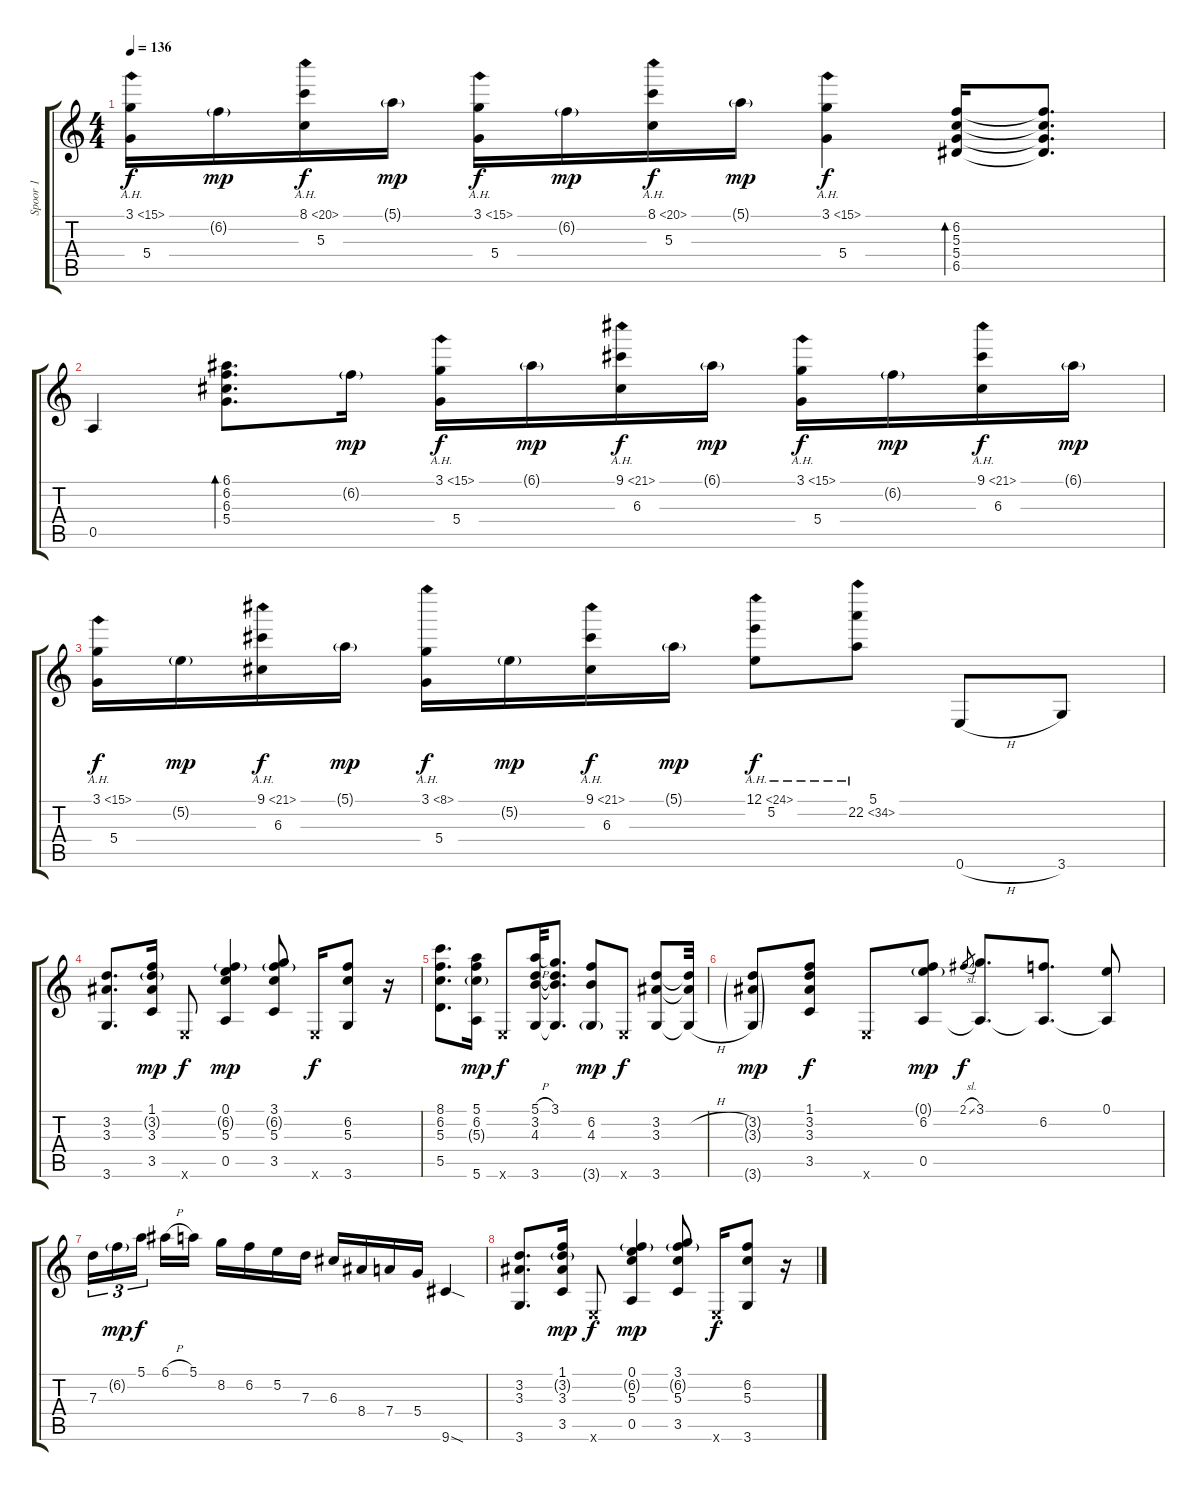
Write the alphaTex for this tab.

\track ("Spoor 1" "Spoor 1") {instrument acousticguitarsteel}
\staff {score tabs}
\tuning (E4 B3 G3 D3 A2 E2) {hide}
\ts (4 4)
\tempo 136
\clef g2
\ks c
(3.1{ah 12} 5.4).16{dy f} 6.2{g}.16{dy mp} (8.1{ah 12} 5.3).16{dy f} 5.1{g}.16{dy mp} (3.1{ah 12} 5.4).16{dy f} 6.2{g}.16{dy mp} (8.1{ah 12} 5.3).16{dy f} 5.1{g}.16{dy mp} (3.1{ah 12} 5.4).4{dy f} (6.2 5.3 5.4 6.5).16{bd 60} (6.2{t} 5.3{t} 5.4{t} 6.5{t}).8{d} |
0.5.4 (6.1 6.2 6.3 5.4).8{d bd 60} 6.2{g}.16{dy mp} (3.1{ah 12} 5.4).16{dy f} 6.1{g}.16{dy mp} (9.1{ah 12} 6.3).16{dy f} 6.1{g}.16{dy mp} (3.1{ah 12} 5.4).16{dy f} 6.2{g}.16{dy mp} (9.1{ah 12} 6.3).16{dy f} 6.1{g}.16{dy mp} |
(3.1{ah 12} 5.4).16{dy f} 5.2{g}.16{dy mp} (9.1{ah 12} 6.3).16{dy f} 5.1{g}.16{dy mp} (3.1{ah 5} 5.4).16{dy f} 5.2{g}.16{dy mp} (9.1{ah 12} 6.3).16{dy f} 5.1{g}.16{dy mp} (12.1{ah 12} 5.2).8{dy f} (5.1 22.2{ah 12}).8 0.6{h}.8 3.6.8 |
(3.2 3.3 3.6).8{d} (1.1 3.2{g} 3.3 3.5).16{dy mp} 0.6{x}.8{dy f} (0.1 6.2{g} 5.3 0.5).4{dy mp} (3.1 6.2{g} 5.3 3.5).8 0.6{x}.16{dy f} (6.2 5.3 3.6).8 r.16 |
(8.1 6.2 5.3 5.5).8{d} (5.1 6.2 5.3{g} 5.6).16{dy mp} 0.6{x}.8{dy f} (5.1{h} 3.2 4.3 3.6).32 (3.1 3.2{t} 4.3{t} 3.6{t}).8{d} (6.2 4.3 3.6{g}).8{dy mp} 0.6{x}.8{dy f} (3.2 3.3 3.6).8 (3.2{h t} 3.3{h t} 3.6{h t}).32 |
(3.2{g} 3.3{g} 3.6{g}).8{dy mp} (1.1 3.2 3.3 3.5).8{dy f} 0.6{x}.8 (0.1{g} 6.2 0.5).8{dy mp} 2.1{sl}.8{gr dy f} (3.1 0.5{t}).8{d} (6.2 0.5{t}).8{d} (0.1 0.5{t}).8 |
7.3.16{tu (3 2)} 6.2{g}.16{tu (3 2) dy mp} 5.1.16{tu (3 2) dy f beam splitsecondary} 6.1{h}.16 5.1.16 8.2.16 6.2.16 5.2.16 7.3.16 6.3.16 8.4.16 7.4.16 5.4.16 9.6{sod}.4 |
(3.2 3.3 3.6).8{d} (1.1 3.2{g} 3.3 3.5).16{dy mp} 0.6{x}.8{dy f} (0.1 6.2{g} 5.3 0.5).4{dy mp} (3.1 6.2{g} 5.3 3.5).8 0.6{x}.16{dy f} (6.2 5.3 3.6).8 r.16
